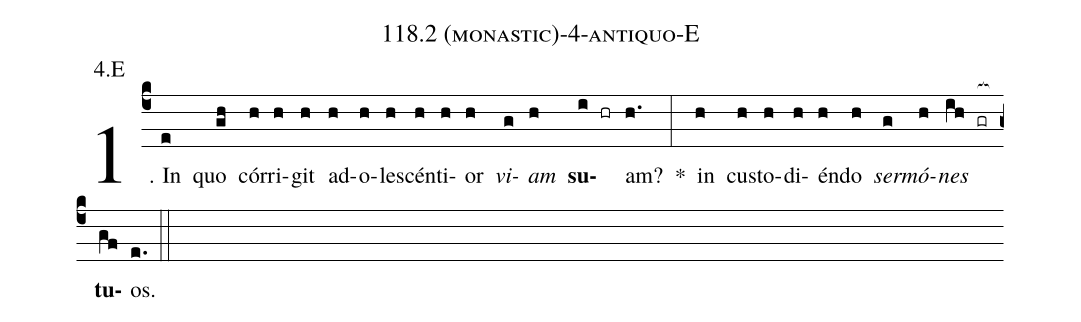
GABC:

name: 118.2 (monastic)-4-antiquo-E;
annotation: 4.E;
%%
(c4)1. In(e) quo(gh) cór(h)ri(h)git(h) ad(h)o(h)le(h)scén(h)ti(h)or(h) <i>vi</i>(g)<i>am</i>(h) <b>su</b>(i hr)am?(h.) *(:) in(h) cus(h)to(h)di(h)én(h)do(h) <i>ser</i>(g)<i>mó</i>(h)<i>nes</i>(ih gr[ocb:1{]) <b>tu</b>(gf[ocb:0}])os.(e.) (::)
